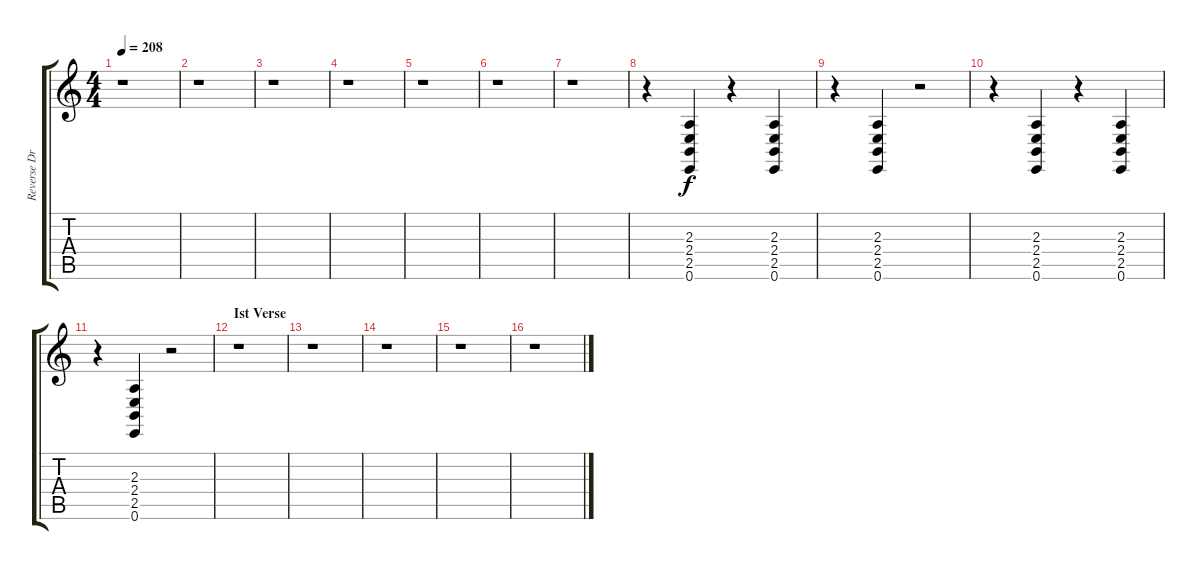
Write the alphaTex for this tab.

\track ("Reverse Drum Effects" "Reverse Dr") {instrument reversecymbal}
\staff {score tabs}
\tuning (E4 B3 G3 D3 A2 E2) {hide}
\ts (4 4)
\tempo 208
\clef g2
\ks c
r.1{dy f} |
r.1 |
r.1 |
r.1 |
r.1 |
r.1 |
r.1 |
r.4 (2.3 2.4 2.5 0.6).4 r.4 (2.3 2.4 2.5 0.6).4 |
r.4 (2.3 2.4 2.5 0.6).4 r.2 |
r.4 (2.3 2.4 2.5 0.6).4 r.4 (2.3 2.4 2.5 0.6).4 |
r.4 (2.3 2.4 2.5 0.6).4 r.2 |
\section ("" "Ist Verse")
r.1 |
r.1 |
r.1 |
r.1 |
r.1
